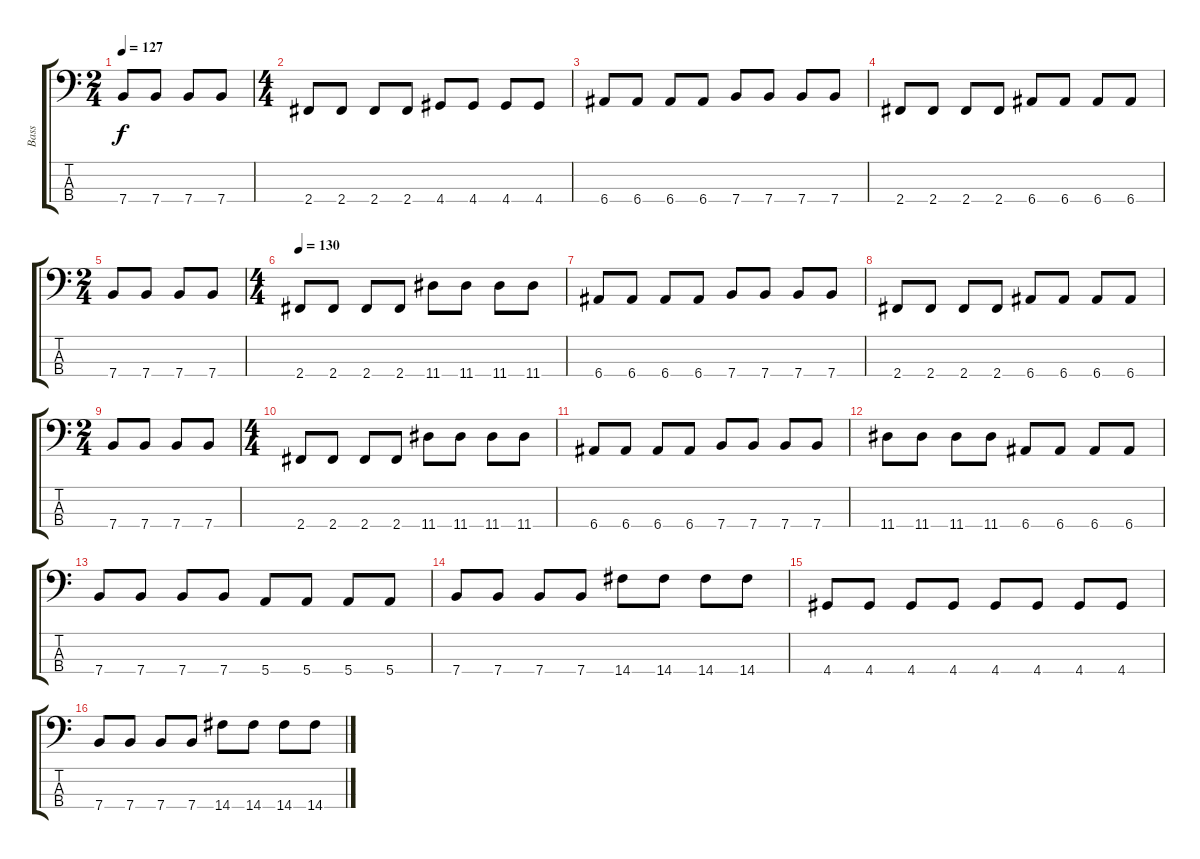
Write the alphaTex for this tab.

\track ("Bass" "Bass") {instrument electricbasspick}
\staff {score tabs}
\tuning (G2 D2 A1 E1) {hide}
\ts (2 4)
\tempo 127
\clef f4
\ks c
7.4.8{dy f} 7.4.8 7.4.8 7.4.8 |
\ts (4 4)
2.4.8 2.4.8 2.4.8 2.4.8 4.4.8 4.4.8 4.4.8 4.4.8 |
6.4.8 6.4.8 6.4.8 6.4.8 7.4.8 7.4.8 7.4.8 7.4.8 |
2.4.8 2.4.8 2.4.8 2.4.8 6.4.8 6.4.8 6.4.8 6.4.8 |
\ts (2 4)
7.4.8 7.4.8 7.4.8 7.4.8 |
\ts (4 4)
\tempo 130
2.4.8 2.4.8 2.4.8 2.4.8 11.4.8 11.4.8 11.4.8 11.4.8 |
6.4.8 6.4.8 6.4.8 6.4.8 7.4.8 7.4.8 7.4.8 7.4.8 |
2.4.8 2.4.8 2.4.8 2.4.8 6.4.8 6.4.8 6.4.8 6.4.8 |
\ts (2 4)
7.4.8 7.4.8 7.4.8 7.4.8 |
\ts (4 4)
2.4.8 2.4.8 2.4.8 2.4.8 11.4.8 11.4.8 11.4.8 11.4.8 |
6.4.8 6.4.8 6.4.8 6.4.8 7.4.8 7.4.8 7.4.8 7.4.8 |
11.4.8 11.4.8 11.4.8 11.4.8 6.4.8 6.4.8 6.4.8 6.4.8 |
7.4.8 7.4.8 7.4.8 7.4.8 5.4.8 5.4.8 5.4.8 5.4.8 |
7.4.8 7.4.8 7.4.8 7.4.8 14.4.8 14.4.8 14.4.8 14.4.8 |
4.4.8 4.4.8 4.4.8 4.4.8 4.4.8 4.4.8 4.4.8 4.4.8 |
7.4.8 7.4.8 7.4.8 7.4.8 14.4.8 14.4.8 14.4.8 14.4.8
